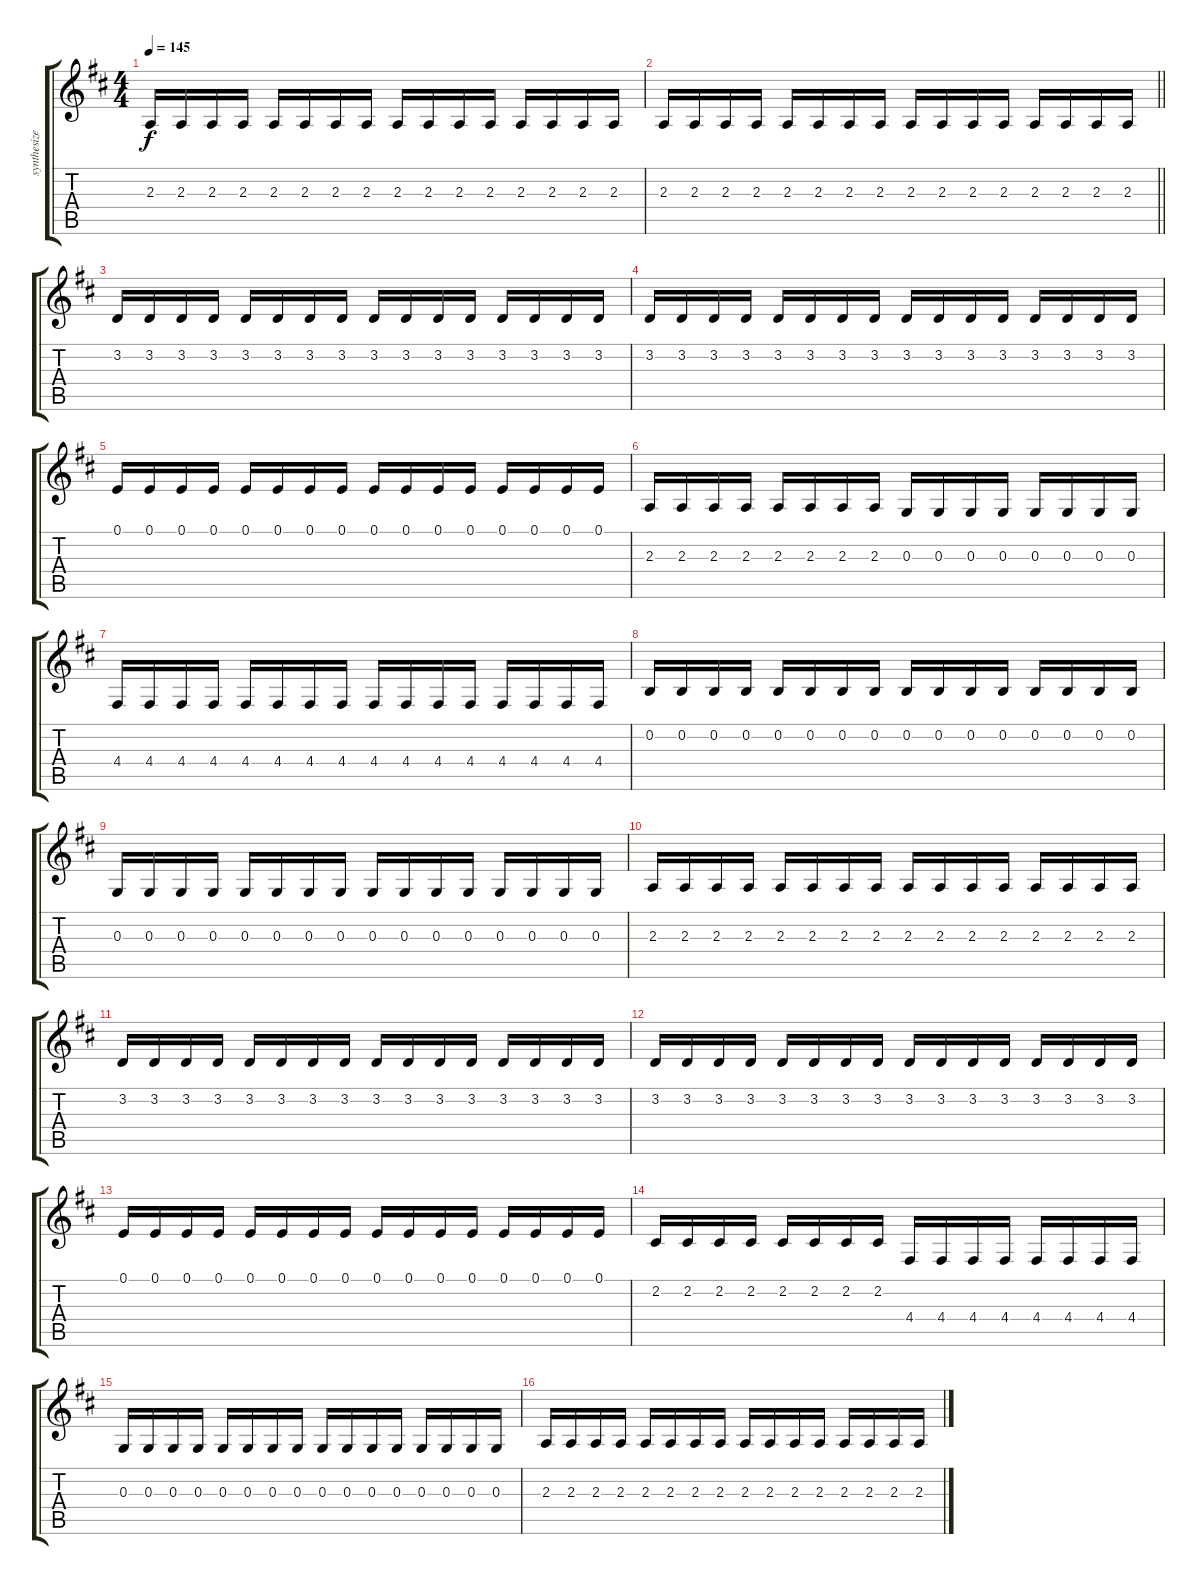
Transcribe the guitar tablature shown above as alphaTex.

\track ("synthesizer 2" "synthesize") {instrument pad4choir}
\staff {score tabs}
\tuning (E4 B3 G3 D3 A2 E2) {hide}
\ts (4 4)
\tempo 145
\clef g2
\ks d
2.3.16{dy f} 2.3.16 2.3.16 2.3.16 2.3.16 2.3.16 2.3.16 2.3.16 2.3.16 2.3.16 2.3.16 2.3.16 2.3.16 2.3.16 2.3.16 2.3.16 |
\barLineRight lightlight
2.3.16 2.3.16 2.3.16 2.3.16 2.3.16 2.3.16 2.3.16 2.3.16 2.3.16 2.3.16 2.3.16 2.3.16 2.3.16 2.3.16 2.3.16 2.3.16 |
3.2.16 3.2.16 3.2.16 3.2.16 3.2.16 3.2.16 3.2.16 3.2.16 3.2.16 3.2.16 3.2.16 3.2.16 3.2.16 3.2.16 3.2.16 3.2.16 |
3.2.16 3.2.16 3.2.16 3.2.16 3.2.16 3.2.16 3.2.16 3.2.16 3.2.16 3.2.16 3.2.16 3.2.16 3.2.16 3.2.16 3.2.16 3.2.16 |
0.1.16 0.1.16 0.1.16 0.1.16 0.1.16 0.1.16 0.1.16 0.1.16 0.1.16 0.1.16 0.1.16 0.1.16 0.1.16 0.1.16 0.1.16 0.1.16 |
2.3.16 2.3.16 2.3.16 2.3.16 2.3.16 2.3.16 2.3.16 2.3.16 0.3.16 0.3.16 0.3.16 0.3.16 0.3.16 0.3.16 0.3.16 0.3.16 |
4.4.16 4.4.16 4.4.16 4.4.16 4.4.16 4.4.16 4.4.16 4.4.16 4.4.16 4.4.16 4.4.16 4.4.16 4.4.16 4.4.16 4.4.16 4.4.16 |
0.2.16 0.2.16 0.2.16 0.2.16 0.2.16 0.2.16 0.2.16 0.2.16 0.2.16 0.2.16 0.2.16 0.2.16 0.2.16 0.2.16 0.2.16 0.2.16 |
0.3.16 0.3.16 0.3.16 0.3.16 0.3.16 0.3.16 0.3.16 0.3.16 0.3.16 0.3.16 0.3.16 0.3.16 0.3.16 0.3.16 0.3.16 0.3.16 |
2.3.16 2.3.16 2.3.16 2.3.16 2.3.16 2.3.16 2.3.16 2.3.16 2.3.16 2.3.16 2.3.16 2.3.16 2.3.16 2.3.16 2.3.16 2.3.16 |
3.2.16 3.2.16 3.2.16 3.2.16 3.2.16 3.2.16 3.2.16 3.2.16 3.2.16 3.2.16 3.2.16 3.2.16 3.2.16 3.2.16 3.2.16 3.2.16 |
3.2.16 3.2.16 3.2.16 3.2.16 3.2.16 3.2.16 3.2.16 3.2.16 3.2.16 3.2.16 3.2.16 3.2.16 3.2.16 3.2.16 3.2.16 3.2.16 |
0.1.16 0.1.16 0.1.16 0.1.16 0.1.16 0.1.16 0.1.16 0.1.16 0.1.16 0.1.16 0.1.16 0.1.16 0.1.16 0.1.16 0.1.16 0.1.16 |
2.2.16 2.2.16 2.2.16 2.2.16 2.2.16 2.2.16 2.2.16 2.2.16 4.4.16 4.4.16 4.4.16 4.4.16 4.4.16 4.4.16 4.4.16 4.4.16 |
0.3.16 0.3.16 0.3.16 0.3.16 0.3.16 0.3.16 0.3.16 0.3.16 0.3.16 0.3.16 0.3.16 0.3.16 0.3.16 0.3.16 0.3.16 0.3.16 |
2.3.16 2.3.16 2.3.16 2.3.16 2.3.16 2.3.16 2.3.16 2.3.16 2.3.16 2.3.16 2.3.16 2.3.16 2.3.16 2.3.16 2.3.16 2.3.16
